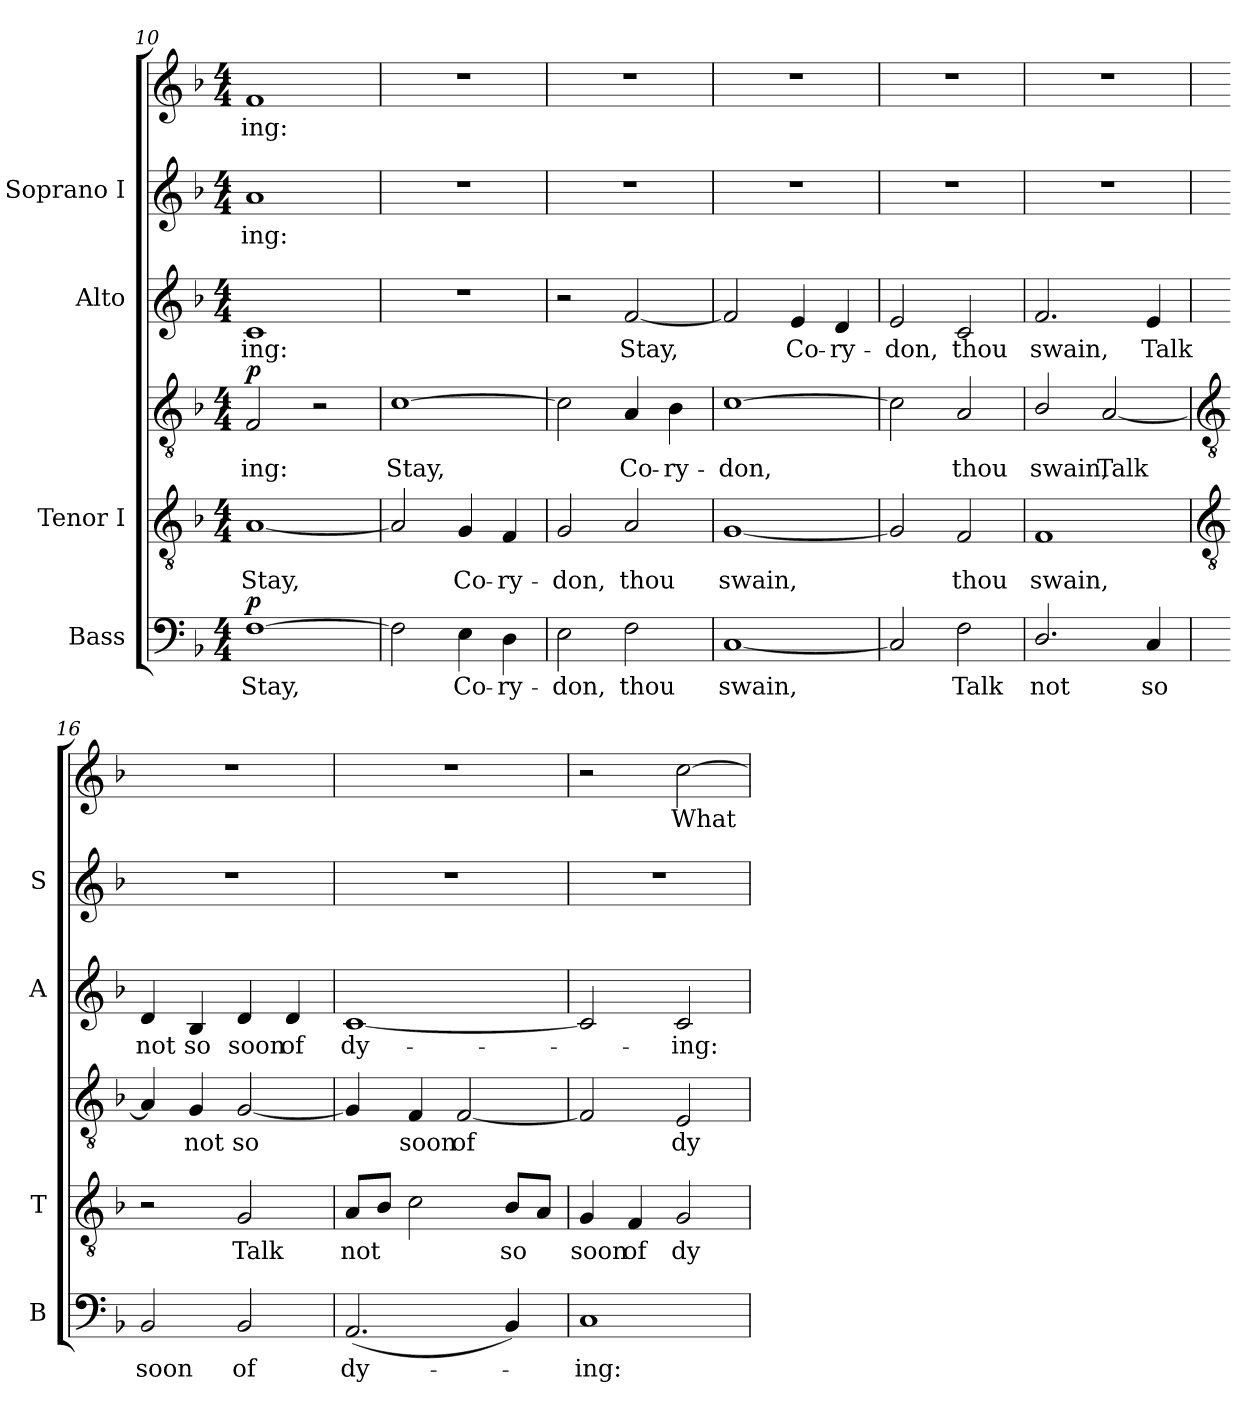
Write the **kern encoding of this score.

**kern	**text	**dynam	**kern	**text	**kern	**text	**dynam	**kern	**text	**kern	**text	**kern	**text
*part4	*part4	*part4	*part3	*part3	*part3	*part3	*part3	*part2	*part2	*part1	*part1	*part1	*part1
*staff6	*staff6	*staff6	*staff5	*staff5	*staff4	*staff4	*staff4/5	*staff3	*staff3	*staff2	*staff2	*staff1	*staff1
*I"Bass	*	*	*I"Tenor I	*	*	*	*	*I"Alto	*	*I"Soprano I	*	*	*
*I'B	*	*	*I'T	*	*	*	*	*I'A	*	*I'S	*	*	*
*clefF4	*	*	*clefGv2	*	*clefGv2	*	*	*clefG2	*	*clefG2	*	*clefG2	*
*k[b-]	*	*	*k[b-]	*	*k[b-]	*	*	*k[b-]	*	*k[b-]	*	*k[b-]	*
*F:	*	*	*F:	*	*F:	*	*	*F:	*	*F:	*	*F:	*
*M4/4	*	*	*M4/4	*	*M4/4	*	*	*M4/4	*	*M4/4	*	*M4/4	*
=10	=10	=10	=10	=10	=10	=10	=10	=10	=10	=10	=10	=10	=10
!	!LO:LY:b	!LO:DY:b	!	!LO:LY:b	!	!LO:LY:b	!LO:DY:b=2	!	!LO:LY:b	!	!LO:LY:b	!	!LO:LY:b
[1F	Stay,	p	[1A	Stay,	2F	-ing:	p	1c	ing:	1a	ing:	1f	-ing:
.	.	.	.	.	2r	.	.	.	.	.	.	.	.
=11	=11	=11	=11	=11	=11	=11	=11	=11	=11	=11	=11	=11	=11
!	!	!	!	!	!	!LO:LY:b	!	!	!	!	!	!	!
2F]	.	.	2A]	.	[1c	Stay,	.	1r	.	1r	.	1r	.
!	!LO:LY:b	!	!	!LO:LY:b	!	!	!	!	!	!	!	!	!
4E\	Co-	.	4G	Co-	.	.	.	.	.	.	.	.	.
!	!LO:LY:b	!	!	!LO:LY:b	!	!	!	!	!	!	!	!	!
4D	-ry-	.	4F	-ry-	.	.	.	.	.	.	.	.	.
=12	=12	=12	=12	=12	=12	=12	=12	=12	=12	=12	=12	=12	=12
!	!LO:LY:b	!	!	!LO:LY:b	!	!	!	!	!	!	!	!	!
2E	-don,	.	2G	-don,	2c]	.	.	2r	.	1r	.	1r	.
!	!LO:LY:b	!	!	!LO:LY:b	!	!LO:LY:b	!	!	!LO:LY:b	!	!	!	!
2F	thou	.	2A	thou	4A	-Co-	.	[2f	Stay,	.	.	.	.
!	!	!	!	!	!	!LO:LY:b	!	!	!	!	!	!	!
.	.	.	.	.	4B-	-ry-	.	.	.	.	.	.	.
=13	=13	=13	=13	=13	=13	=13	=13	=13	=13	=13	=13	=13	=13
!	!LO:LY:b	!	!	!LO:LY:b	!	!LO:LY:b	!	!	!	!	!	!	!
[1C	swain,	.	[1G	swain,	[1c	don,	.	2f]	.	1r	.	1r	.
!	!	!	!	!	!	!	!	!	!LO:LY:b	!	!	!	!
.	.	.	.	.	.	.	.	4e	Co-	.	.	.	.
!	!	!	!	!	!	!	!	!	!LO:LY:b	!	!	!	!
.	.	.	.	.	.	.	.	4d	-ry-	.	.	.	.
=14	=14	=14	=14	=14	=14	=14	=14	=14	=14	=14	=14	=14	=14
!	!	!	!	!	!	!	!	!	!LO:LY:b	!	!	!	!
2C]	.	.	2G]	.	2c]	.	.	2e	-don,	1r	.	1r	.
!	!LO:LY:b	!	!	!LO:LY:b	!	!LO:LY:b	!	!	!LO:LY:b	!	!	!	!
2F	Talk	.	2F	thou	2A	thou	.	2c	thou	.	.	.	.
=15	=15	=15	=15	=15	=15	=15	=15	=15	=15	=15	=15	=15	=15
!	!LO:LY:b	!	!	!LO:LY:b	!	!LO:LY:b	!	!	!LO:LY:b	!	!	!	!
2.D/	not	.	1F	swain,	2B-/	swain,	.	2.f	swain,	1r	.	1r	.
!	!	!	!	!	!	!LO:LY:b	!	!	!	!	!	!	!
.	.	.	.	.	[2A	Talk	.	.	.	.	.	.	.
!	!LO:LY:b	!	!	!	!	!	!	!	!LO:LY:b	!	!	!	!
4C	so	.	.	.	.	.	.	4e	Talk	.	.	.	.
!!LO:LB:g=z
=16	=16	=16	=16	=16	=16	=16	=16	=16	=16	=16	=16	=16	=16
*	*	*	*clefGv2	*	*clefGv2	*	*	*	*	*	*	*	*
!	!LO:LY:b	!	!	!	!	!	!	!	!LO:LY:b	!	!	!	!
2BB-	soon	.	2r	.	4A]	.	.	4d	not	1r	.	1r	.
!	!	!	!	!	!	!LO:LY:b	!	!	!LO:LY:b	!	!	!	!
.	.	.	.	.	4G	not	.	4B-	so	.	.	.	.
!	!LO:LY:b	!	!	!LO:LY:b	!	!LO:LY:b	!	!	!LO:LY:b	!	!	!	!
2BB-	of	.	2G	Talk	[2G	so	.	4d	soon	.	.	.	.
!	!	!	!	!	!	!	!	!	!LO:LY:b	!	!	!	!
.	.	.	.	.	.	.	.	4d	of	.	.	.	.
=17	=17	=17	=17	=17	=17	=17	=17	=17	=17	=17	=17	=17	=17
!	!LO:LY:b	!	!	!LO:LY:b	!	!	!	!	!LO:LY:b	!	!	!	!
(<2.AA	dy-	.	8AL	not	4G]	.	.	[1c	dy-	1r	.	1r	.
.	.	.	8B-J	.	.	.	.	.	.	.	.	.	.
!	!	!	!	!	!	!LO:LY:b	!	!	!	!	!	!	!
.	.	.	2c	.	4F	soon	.	.	.	.	.	.	.
!	!	!	!	!	!	!LO:LY:b	!	!	!	!	!	!	!
.	.	.	.	.	[2F	of	.	.	.	.	.	.	.
!	!	!	!	!LO:LY:b	!	!	!	!	!	!	!	!	!
4BB-)	.	.	8B-L	so	.	.	.	.	.	.	.	.	.
.	.	.	8AJ	.	.	.	.	.	.	.	.	.	.
=18	=18	=18	=18	=18	=18	=18	=18	=18	=18	=18	=18	=18	=18
!	!LO:LY:b	!	!	!LO:LY:b	!	!	!	!	!	!	!	!	!
1C	ing:	.	4G	-soon	2F]	.	.	2c]	.	1r	.	2r	.
!	!	!	!	!LO:LY:b	!	!	!	!	!	!	!	!	!
.	.	.	4F	of	.	.	.	.	.	.	.	.	.
!	!	!	!	!LO:LY:b	!	!LO:LY:b	!	!	!LO:LY:b	!	!	!	!LO:LY:b
.	.	.	2G	dy-	2E	dy-	.	2c	ing:	.	.	[2cc\	What
=	=	=	=	=	=	=	=	=	=	=	=	=	=
*-	*-	*-	*-	*-	*-	*-	*-	*-	*-	*-	*-	*-	*-
